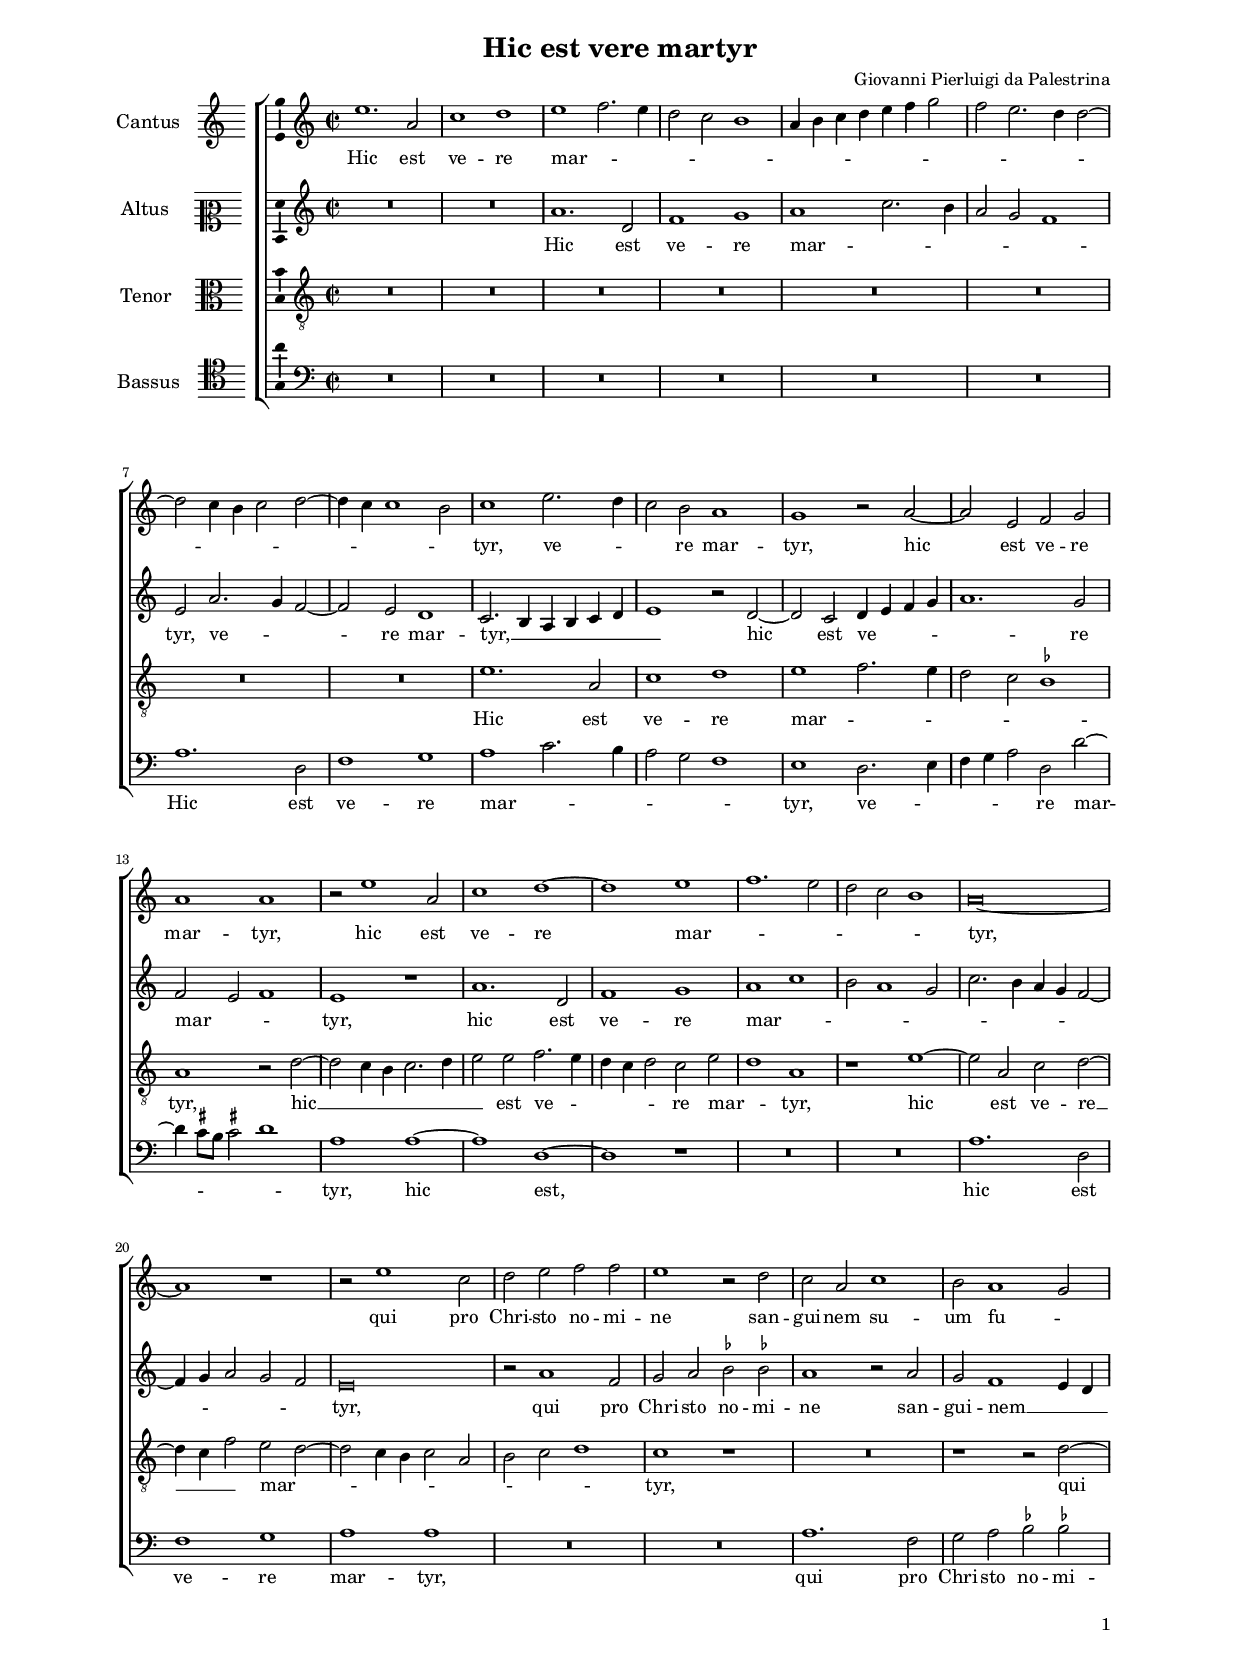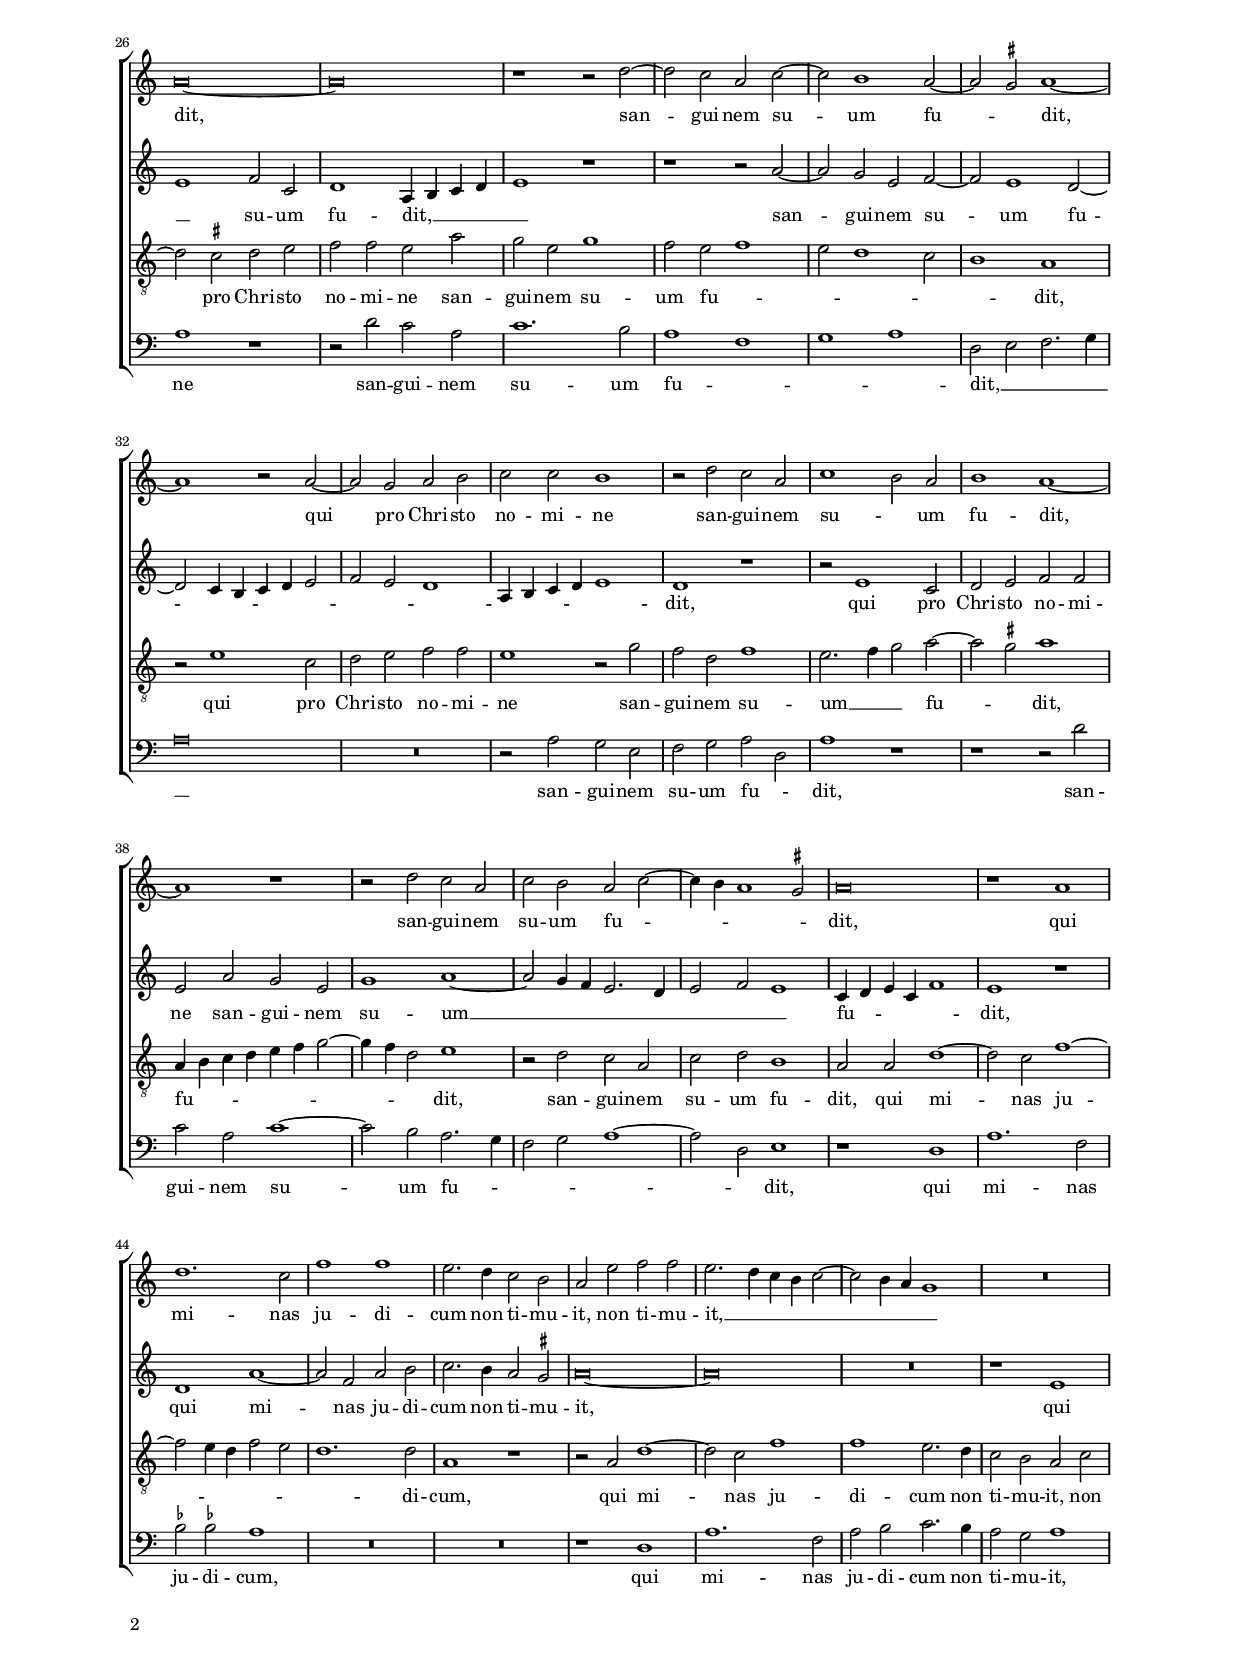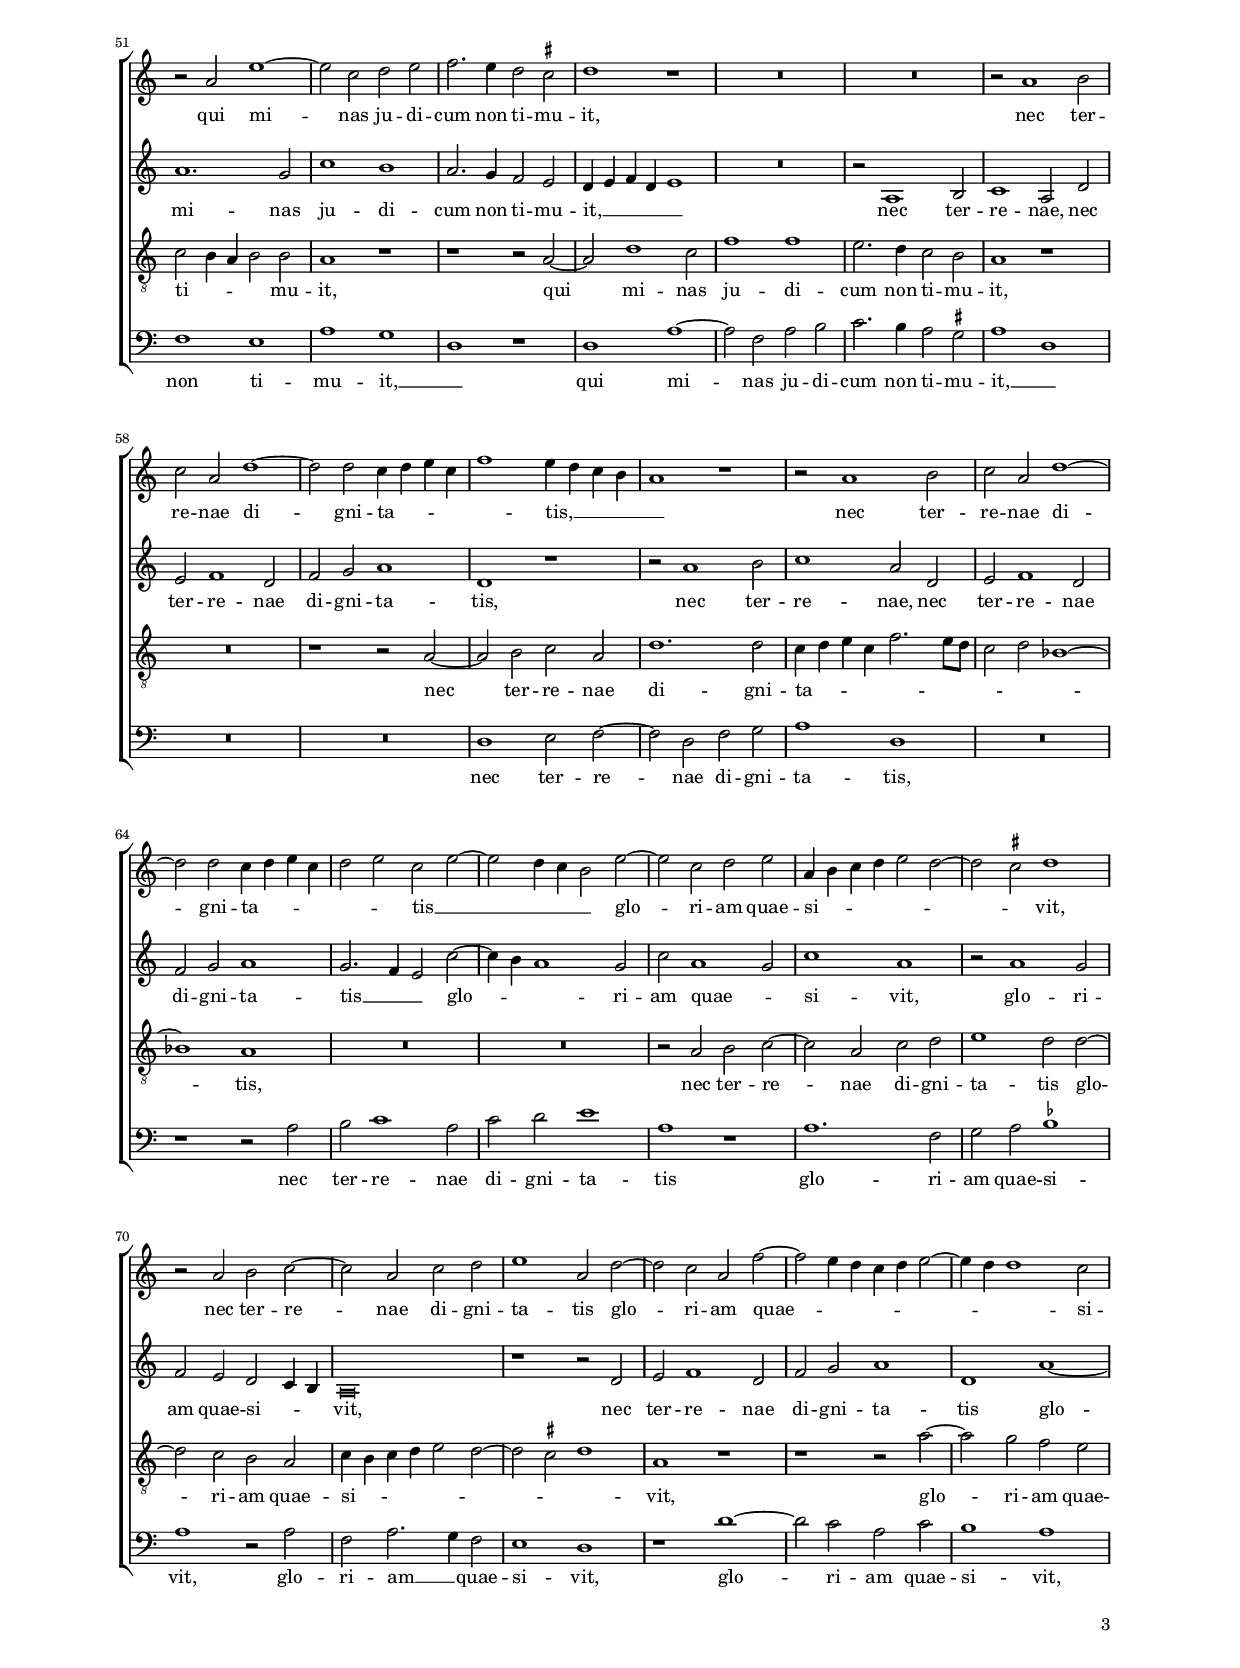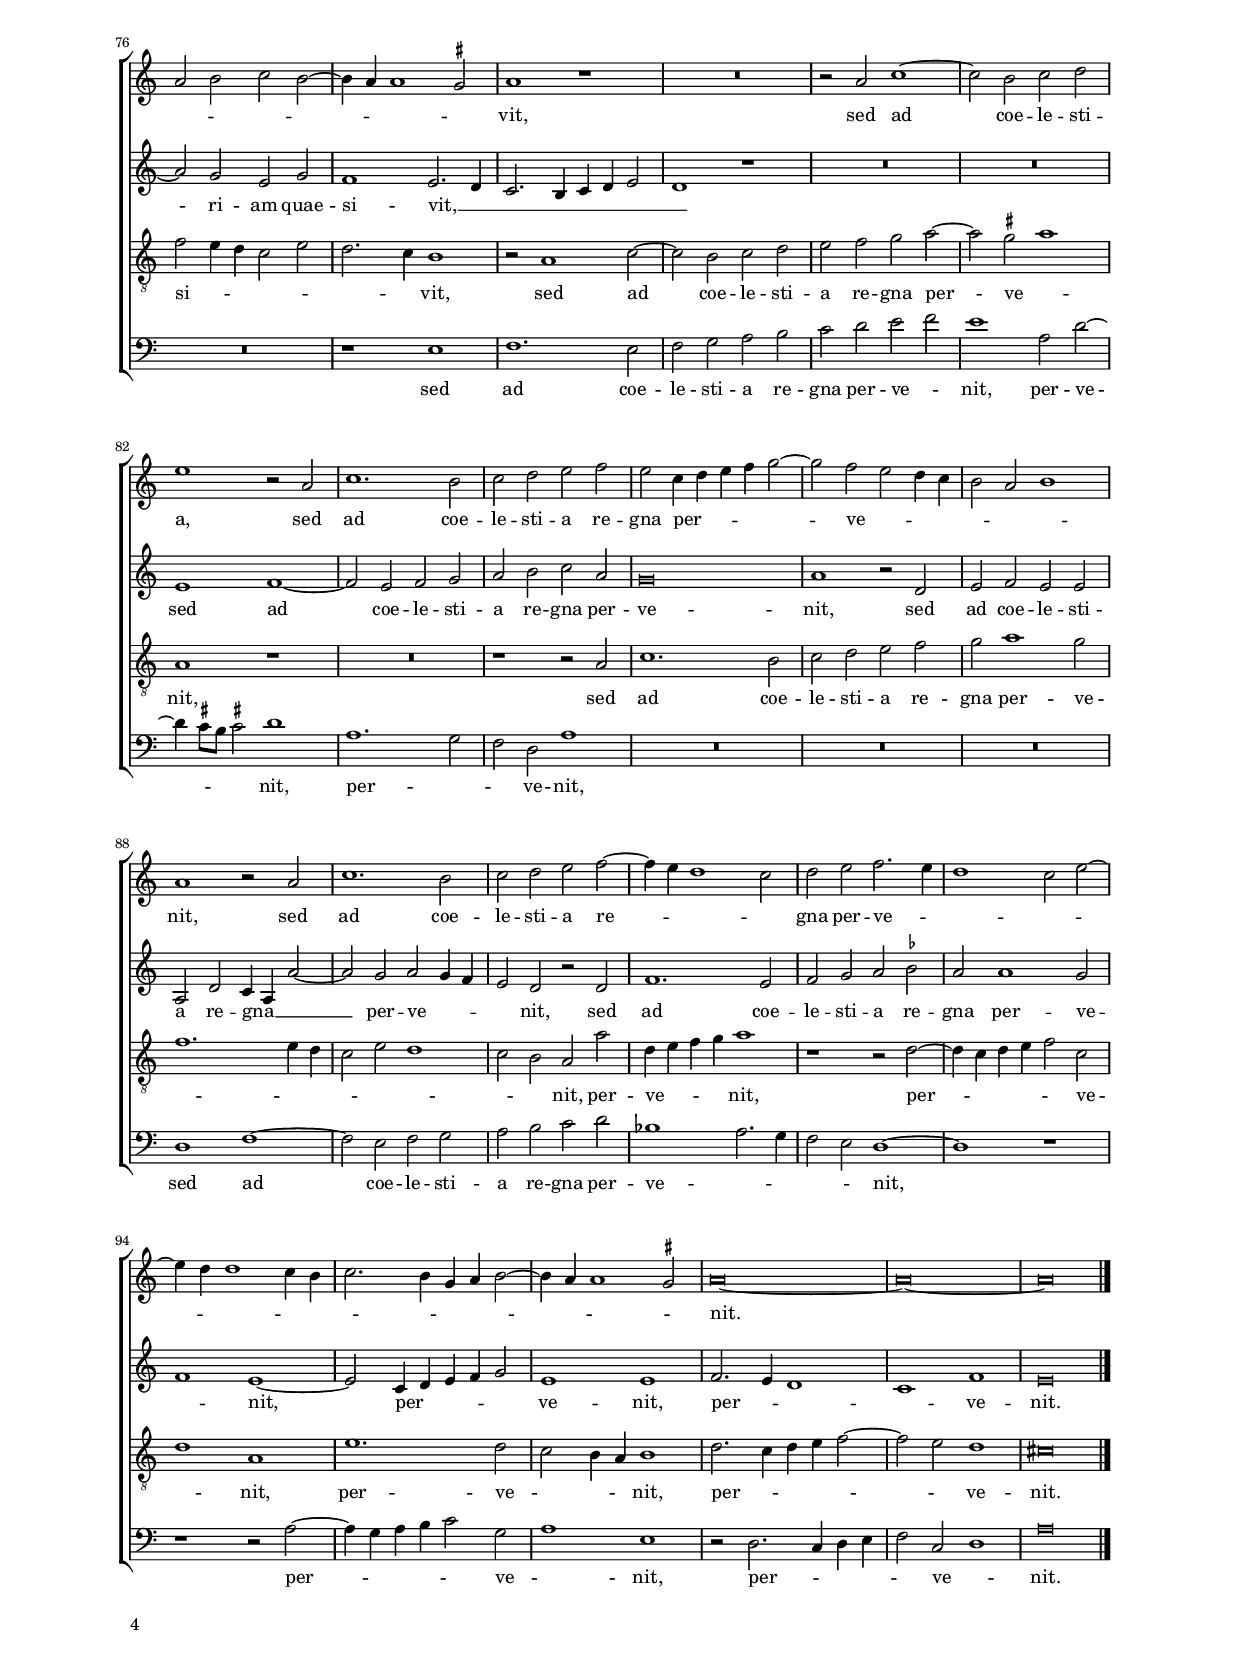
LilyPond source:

\header
{
  title="Hic est vere martyr"
  composer="Giovanni Pierluigi da Palestrina"
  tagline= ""
}

\version "2.22.2"
\language deutsch
#(set-global-staff-size 15)
% #(set-default-paper-size "letter")
#(ly:set-option 'point-and-click #f)

	
global = {
    % \set Staff.autoBeaming = ##f        
	\key c \major
	\time 2/2 \set Score.measureLength = #(ly:make-moment 2/1)
    \set Score.tempoHideNote = ##t
    \tempo 2 = 90
    \skip 1*2*99 \bar "|."
	}

	ficta = { \once \set suggestAccidentals = ##t }
	
	forget = #(define-music-function (music) (ly:music?) #{
		\accidentalStyle forget
		$music
		\accidentalStyle default
		#})
	

\paper
	{
	top-margin = 1.6 \cm
	bottom-margin = 1 \cm
	left-margin = 2.2 \cm
	right-margin = 2.2 \cm
	ragged-bottom = ##f
	ragged-last-bottom = ##f
	print-page-number = ##f
	system-system-spacing = #'((basic-distance . 17) (minimum-distance . 13) (padding . 5) (strechability . 150))
    oddFooterMarkup=\markup   \fill-line { "" \fromproperty #'page:page-number-string }
    evenFooterMarkup=\markup  \fill-line { \fromproperty #'page:page-number-string "" }
    last-bottom-spacing = #'((basic-distance . 11) (minimum-distance . 7) (padding . 4))
	systems-per-page = 4
%   page-count = 3        
%	min-systems-per-page = 3
	}


incipitcantus = \markup { \score {
	{
	\set Staff.instrumentName = \markup { \fontsize #1 "Cantus" }
	\key c \major
	\clef violin
	s4 \bar ""
	}
	\layout  {
	raggedright = ##t
	indent = 1.6 \cm
	line-width = 2.4\cm
	\context { \Staff \remove Time_signature_engraver }
	\override Staff.Clef.Y-extent = #'(0 . 0)
	}} \hspace #1 }
	
      
incipitaltus = \markup { \score {
	{
	\set Staff.instrumentName = \markup { \fontsize #1 "Altus" }
	\key c \major
	\clef mezzosoprano
	s4 \bar ""
	}
	\layout  {
	raggedright = ##t
	indent = 1.6 \cm
	line-width = 2.4\cm
	\context { \Staff \remove Time_signature_engraver }
	\override Staff.Clef.Y-extent = #'(0 . 0)
	}} \hspace #1 }


incipittenor = \markup { \score {
	{
	\set Staff.instrumentName = \markup { \fontsize #1 "Tenor" }
	\key c \major
	\clef alto
	s4 \bar ""
	}
	\layout  {
	raggedright = ##t
	indent = 1.6 \cm
	line-width = 2.4\cm
	\context { \Staff \remove Time_signature_engraver }
	\override Staff.Clef.Y-extent = #'(0 . 0)
	}} \hspace #1 }


incipitbassus = \markup { \score {
	{
	\set Staff.instrumentName = \markup { \fontsize #1 "Bassus" }
	\key c \major
	\clef tenor
	s4 \bar ""
	}
	\layout  {
	raggedright = ##t
	indent = 1.6 \cm
	line-width = 2.4\cm
	\context { \Staff \remove Time_signature_engraver }
	\override Staff.Clef.Y-extent = #'(0 . 0)
	}} \hspace #1 }


cantus =  \relative c''
	{
	e1. a,2
	c1 d
	e1 f2. e4
	d2 c h1
%5
	a4 h c d e f g2 |
	f2 e2. d4 d2~
	d2 c4 h c2 d~
	d4 c c1 h2
	c1 e2. d4
%10
	c2 h a1 |
	g1 r2 a~
	a2 e f g
	a1 a
	r2 e'1 a,2
%15
	c1 d~ |
	d1 e
	f1. e2
	d2 c h1
	a\breve~
%20
	a1 r |
	r2 e'1 c2
	d2 e f f
	e1 r2 d
	c2 a c1
%25
	h2 a1 g2 |
	a\breve~
	a\breve
	r1 r2 d~
	d2 c a c~
%30
	c2 h1 a2~ |
	a2 \ficta gis a1~
	a1 r2 a~
	a2 g a h
	c2 c h1
%35
	r2 d c a |
	c1 h2 a
	h1 a~
	a1 r
	r2 d c a
%40
	c2 h a c~ |
	c4 h a1 \ficta gis2
	a\breve
	r1 a
	d1. c2
%45
	f1 f |
	e2. d4 c2 h
	a2 e' f f
	e2. d4 c h c2~
	c2 h4 a g1
%50
	R\breve |
	r2 a e'1~
	e2 c d e
	f2. e4 d2 \ficta cis
	d1 r
%55
	R\breve |
	R\breve
	r2 a1 h2
	c2 a d1~
	d2 d c4 d e c
%60
	f1 e4 d c h |
	a1 r
	r2 a1 h2
	c2 a d1~
	d2 d c4 d e c
%65
	d2 e c e~ |
	e2 d4 c h2 e~
	e2 c d e
	a,4 h c d e2 d~
	d2 \ficta cis d1
%70
	r2 a h c~ |
	c2 a c d
	e1 a,2 d~
	d2 c a f'~
	f2 e4 d c d e2~
%75
	e4 d d1 c2 |
	a2 h c h~
	h4 a a1 \ficta gis2
	a1 r
	R\breve
%80
	r2 a c1~ |
	c2 h c d
	e1 r2 a,
	c1. h2
	c2 d e f
%85
	e2 c4 d e f g2~ |
	g2 f e d4 c
	h2 a h1
	a1 r2 a
	c1. h2
%90
	c2 d e f~ |
	f4 e d1 c2
	d2 e f2. e4
	d1 c2 e~
	e4 d d1 c4 h
%95
	c2. h4 g a h2~ |
	h4 a a1 \ficta gis2
	a\breve~
	a\breve~
	a\breve |
	}


altus =  \relative c'
	{
	R\breve
	R\breve
	a'1. d,2
	f1 g
%5
	a1 c2. h4 |
	a2 g f1
	e2 a2. g4 f2~
	f2 e d1
	c2. h4 a h c d
%10
	e1 r2 d~ |
	d2 c d4 e f g
	a1. g2
	f2 e f1
	e1 r
%15
	a1. d,2 |
	f1 g
	a1 c
	h2 a1 g2
	c2. h4 a g f2~
%20
	f4 g a2 g f |
	e\breve
	r2 a1 f2
	g2 a \ficta b \ficta b!
	a1 r2 a
%25
	g2 f1 e4 d |
	e1 f2 c
	d1 a4 h c d
	e1 r
	r1 r2 a~
%30
	a2 g e f~ |
	f2 e1 d2~
	d2 c4 h c d e2
	f2 e d1
	a4 h c d e1
%35
	d1 r |
	r2 e1 c2
	d2 e f f
	e2 a g e
	g1 a~
%40
	a2 g4 f e2. d4 |
	e2 f e1
	c4 d e c f1
	e1 r
	d1 a'~
%45
	a2 f a h |
	c2. h4 a2 \ficta gis
	a\breve~
	a\breve
	R\breve
%50
	r1 e |
	a1. g2
	c1 h
	a2. g4 f2 e
	d4 e f d e1
%55
	R\breve |
	r2 a,1 h2
	c1 a2 d
	e2 f1 d2
	f2 g a1
%60
	d,1 r |
	r2 a'1 h2
	c1 a2 d,
	e2 f1 d2
	f2 g a1
%65
	g2. f4 e2 c'~ |
	c4 h a1 g2
	c2 a1 g2
	c1 a
	r2 a1 g2
%70
	f2 e d c4 h |
	a\breve
	r1 r2 d
	e2 f1 d2
	f2 g a1
%75
	d,1 a'~ |
	a2 g e g
	f1 e2. d4
	c2. h4 c d e2
	d1 r
%80
	R\breve |
	R\breve
	e1 f~
	f2 e f g
	a2 h c a
%85
	g\breve |
	a1 r2 d,
	e2 f e e
	a,2 d c4 a a'2~
	a2 g a g4 f
%90
	e2 d r d |
	f1. e2
	f2 g a \ficta b
	a2 a1 g2
	f1 e~
%95
	e2 c4 d e f g2 |
	e1 e
	f2. e4 d1
	c1 f
	e\breve |
	}


tenor =  \relative c'
	{
	R\breve
	R\breve
	R\breve
	R\breve
%5
	R\breve |
	R\breve
	R\breve
	R\breve
	e1. a,2
%10
	c1 d |
	e1 f2. e4
	d2 c \ficta b1
	a1 r2 d~
	d2 c4 h c2. d4
%15
	e2 e f2. e4 |
	d4 c d2 c e
	d1 a
	r1 e'~
	e2 a, c d~
%20
	d4 c f2 e d~ |
	d2 c4 h c2 a
	h2 c d1
	c1 r
	R\breve
%25
	r1 r2 d~ |
	d2 \ficta cis d2 e
	f2 f e a
	g2 e g1
	f2 e f1
%30
	e2 d1 c2 |
	h1 a
	r2 e'1 c2
	d2 e f f
	e1 r2 g
%35
	f2 d f1 |
	e2. f4 g2 a~
	a2 \ficta gis a1
	a,4 h c d e f g2~
	g4 f d2 e1
%40
	r2 d c a |
	c2 d h1
	a2 a d1~
	d2 c f1~
	f2 e4 d f2 e
%45
	d1. d2 |
	a1 r
	r2 a d1~
	d2 c f1
	f1 e2. d4
%50
	c2 h a c |
	c2 h4 a h2 h
	a1 r
	r1 r2 a~
	a2 d1 c2
%55
	f1 f |
	e2. d4 c2 h
	a1 r
	R\breve
	r1 r2 a~
%60
	a2 h c a |
	d1. d2
	c4 d e c f2. e8 d
	c2 d b1~
	b1 a
%65
	R\breve |
	R\breve
	r2 a h c~
	c2 a c d
	e1 d2 d~
%70
	d2 c h a |
	c4 h c d e2 d~
	d2 \ficta cis d1
	a1 r
	r1 r2 a'~
%75
	a2 g f e |
	f2 e4 d c2 e
	d2. c4 h1
	r2 a1 c2~
	c2 h c d
%80
	e2 f g a~ |
	a2 \ficta gis a1
	a,1 r
	R\breve
	r1 r2 a
%85
	c1. h2 |
	c2 d e f
	g2 a1 g2
	f1. e4 d
	c2 e d1
%90
	c2 h a a' |
	d,4 e f g a1
	r1 r2 d,~
	d4 c d e f2 c
	d1 a
%95
	e'1. d2 |
	c2 h4 a h1
	d2. c4 d e f2~
	f2 e d1
	cis\breve |
	}


bassus  =  \relative c
	{
	R\breve
	R\breve
	R\breve
	R\breve
%5
	R\breve |
	R\breve
	a'1. d,2
	f1 g
	a1 c2. h4
%10
	a2 g f1 |
	e1 d2. e4
	f4 g a2 d, d'~
	d4 \ficta cis8 h \ficta cis!2 d1
	a1 a~
%15
	a1 d,~ |
	d1 r
	R\breve
	R\breve
	a'1. d,2
%20
	f1 g |
	a1 a
	R\breve
	R\breve
	a1. f2
%25
	g2 a \ficta b \ficta b! |
	a1 r
	r2 d c a
	c1. h2
	a1 f
%30
	g1 a |
	d,2 e f2. g4
	a\breve
	R\breve
	r2 a g e
%35
	f2 g a d, |
	a'1 r
	r1 r2 d
	c2 a c1~
	c2 h a2. g4
%40
	f2 g a1~ |
	a2 d, e1
	r1 d
	a'1. f2
	\ficta b \ficta b! a1
%45
	R\breve |
	R\breve
	r1 d,
	a'1. f2
	a2 h c2. h4
%50
	a2 g a1 |
	f1 e
	a1 g
	d1 r
	d1 a'~
%55
	a2 f a h |
	c2. h4 a2 \ficta gis
	a1 d,
	R\breve
	R\breve
%60
	d1 e2 f~ |
	f2 d f g
	a1 d,
	R\breve
	r1 r2 a'
%65
	h2 c1 a2 |
	c2 d e1
	a,1 r
	a1. f2
	g2 a \ficta b1
%70
	a1 r2 a |
	f2 a2. g4 f2
	e1 d
	r1 d'~
	d2 c a c
%75
	h1 a |
	R\breve
	r1 e
	f1. e2
	f2 g a h
%80
	c2 d e f |
	e1 a,2 d~
	d4 \ficta cis8 h \ficta cis!2 d1
	a1. g2
	f2 d a'1
%85
	R\breve |
	R\breve
	R\breve
	d,1 f~
	f2 e f g
%90
	a2 h c d |
	b1 a2. g4
	f2 e d1~
	d1 r
	r1 r2 a'~
%95
	a4 g a h c2 g |
	a1 e
	r2 d2. c4 d e
	f2 c d1
	a'\breve |
	}

lyricscantus = \lyricmode {
	Hic est ve -- re mar -- _ _ _ _ _ _ _ _ _ _ _ _ _ _ _ _ _ _ _ _ _ _ _ tyr,
    ve -- _ _ re mar -- tyr,
    hic est ve -- re mar -- tyr,
    hic est ve -- re mar -- _ _ _ _ _ tyr,
    qui pro Chri -- sto no -- mi -- ne san -- gui -- nem su -- um fu -- _ dit,
    san -- gui -- nem su -- um fu -- _ dit,
    qui pro Chri -- sto no -- mi -- ne san -- gui -- nem su -- _ um fu -- dit,
    san -- gui -- nem su -- um fu -- _ _ _ _ dit,
    qui mi -- nas ju -- di -- cum non ti -- mu -- it,
    non ti -- mu -- it, __ _ _ _ _ _ _ _
    qui mi -- nas ju -- di -- cum non ti -- mu -- it,
    nec ter -- re -- nae di -- gni -- ta -- _ _ _ _ tis, __ _ _ _ _
    nec ter -- re -- nae di -- gni -- ta -- _ _ _ _ _ tis __ _ _ _ _ glo -- ri -- am quae -- si -- _ _ _ _ _ _ vit,
    nec ter -- re -- nae di -- gni -- ta -- tis glo -- ri -- am quae -- _ _ _ _ _ _ _ si -- _ _ _ _ _ _ _ vit,
    sed ad coe -- le -- sti -- a,
    sed ad coe -- le -- sti -- a re -- gna per -- _ _ _ _ ve -- _ _ _ _ _ _ nit,
    sed ad coe -- le -- sti -- a re -- _ _ _ gna per -- ve -- _ _ _ _ _ _ _ _ _ _ _ _ _ _ _ _ nit.
	}


lyricsaltus = \lyricmode {
	Hic est ve -- re mar -- _ _ _ _ _ tyr,
    ve -- _ _ re mar -- tyr, __ _ _ _ _ _ _
    hic est ve -- _ _ _ _ re mar -- _ _ tyr,
    hic est ve -- re mar -- _ _ _ _ _ _ _ _ _ _ _ _ _ tyr,
    qui pro Chri -- sto no -- mi -- ne san -- gui -- nem __ _ _ _ su -- um fu -- dit, __ _ _ _ _
    san -- gui -- nem su -- um fu -- _ _ _ _ _ _ _ _ _ _ _ _ _ dit,
    qui pro Chri -- sto no -- mi -- ne san -- gui -- nem su -- um __ _ _ _ _ _ _ _ fu -- _ _ _ _ dit,
    qui mi -- nas ju -- di -- cum non ti -- mu -- it,
    qui mi -- nas ju -- di -- cum non ti -- mu -- it, __ _ _ _ _
    nec ter -- re -- nae,
    nec ter -- re -- nae di -- gni -- ta -- tis,
    nec ter -- re -- nae,
    nec ter -- re -- nae di -- gni -- ta -- tis __ _ _ glo -- _ _ ri -- am quae -- _ si -- vit,
    glo -- ri -- am quae -- si -- _ _ vit,
    nec ter -- re -- nae di -- gni -- ta -- tis glo -- ri -- am quae -- si -- vit, __ _ _ _ _ _ _ _
    sed ad coe -- le -- sti -- a re -- gna per -- ve -- nit,
    sed ad coe -- le -- sti -- a re -- gna __ _ _ per -- ve -- _ _ _ nit,
    sed ad coe -- le -- sti -- a re -- gna per -- ve -- _ nit,
    per -- _ _ _ _ ve -- nit,
    per -- _ _ _ ve -- nit.
	}


lyricstenor = \lyricmode {
	Hic est ve -- re mar -- _ _ _ _ _ tyr,
    hic __ _ _ _ _ _ est ve -- _ _ _ _ re mar -- _ tyr,
    hic est ve -- re __ _ _ mar -- _ _ _ _ _ _ _ _ tyr,
    qui pro Chri -- sto no -- mi -- ne san -- gui -- nem su -- um fu -- _ _ _ _ _ dit,
    qui pro Chri -- sto no -- mi -- ne san -- gui -- nem su -- um __ _ _ fu -- _ dit,
    fu -- _ _ _ _ _ _ _ _ dit,
    san -- gui -- nem su -- um fu -- dit,
    qui mi -- nas ju -- _ _ _ _ _ di -- cum,
    qui mi -- nas ju -- di -- cum non ti -- mu -- it,
    non ti -- _ _ _ mu -- it,
    qui mi -- nas ju -- di -- cum non ti -- mu -- it,
    nec ter -- re -- nae di -- gni -- ta -- _ _ _ _ _ _ _ _ _ tis,
    nec ter -- re -- nae di -- gni -- ta -- tis glo -- ri -- am quae -- si -- _ _ _ _ _ _ _ vit,
    glo -- ri -- am quae -- si -- _ _ _ _ _ _ vit,
    sed ad coe -- le -- sti -- a re -- gna per -- ve -- _ nit,
    sed ad coe -- le -- sti -- a re -- gna per -- ve -- _ _ _ _ _ _ _ _ nit,
    per -- ve -- _ _ _ nit,
    per -- _ _ _ _ ve -- _ nit,
    per -- ve -- _ _ _ nit,
    per -- _ _ _ _ _ ve -- nit.
	}


lyricsbassus = \lyricmode {
	Hic est ve -- re mar -- _ _ _ _ _ tyr,
    ve -- _ _ _ _ re mar -- _ _ _ _ tyr,
    hic est,
    hic est ve -- re mar -- tyr,
    qui pro Chri -- sto no -- mi -- ne san -- gui -- nem su -- um fu -- _ _ _ dit, __ _ _ _ _
    san -- gui -- nem su -- um fu -- _ dit,
    san -- gui -- nem su -- um fu -- _ _ _ _ _ dit,
    qui mi -- nas ju -- di -- cum,
    qui mi -- nas ju -- di -- cum non ti -- mu -- it,
    non ti -- mu -- it, __ _
    qui mi -- nas ju -- di -- cum non ti -- mu -- it, __ _
    nec ter -- re -- nae di -- gni -- ta -- tis,
    nec ter -- re -- nae di -- gni -- ta -- tis glo -- ri -- am quae -- si -- vit,
    glo -- ri -- am __ _ quae -- si -- vit,
    glo -- ri -- am quae -- si -- vit,
    sed ad coe -- le -- sti -- a re -- gna per -- ve -- _ nit,
    per -- ve -- _ _ _ nit,
    per -- _ _ ve -- nit,
    sed ad coe -- le -- sti -- a re -- gna per -- ve -- _ _ _ _ nit,
    per -- _ _ _ _ ve -- _ nit,
    per -- _ _ _ _ ve -- _ nit.
	}


\score
{  
	\transpose c c {
	\new ChoirStaff \with { \override StaffGrouper.staff-staff-spacing.basic-distance = #12 }
	<<

	\new Staff << \global
	\new Voice="v1" {
		\set Staff.instrumentName=\incipitcantus
        %       \set Staff.instrumentName="S"
		\set Staff.midiInstrument = "reed organ"
		\clef "violin"
		\cantus }
	\new Lyrics \lyricsto "v1" {\lyricscantus }
	>>


	\new Staff << \global
	\new Voice="v2" {
		\set Staff.instrumentName=\incipitaltus
        %       \set Staff.instrumentName="A"
		\set Staff.midiInstrument = "reed organ"
        \clef "violin" % "G_8"
		\altus}
	\new Lyrics \lyricsto "v2" {\lyricsaltus }
	>>


	\new Staff << \global
	\new Voice="v3" {
		\set Staff.instrumentName=\incipittenor
        %       \set Staff.instrumentName="T"
		\set Staff.midiInstrument = "reed organ"
		\clef "G_8"
		\tenor }
	\new Lyrics \lyricsto "v3" {\lyricstenor }
	>>


	\new Staff << \global
	\new Voice="v4" {
		\set Staff.instrumentName=\incipitbassus
        %       \set Staff.instrumentName="B"
		\set Staff.midiInstrument = "reed organ"
		\clef "bass" 
		\bassus }
	\new Lyrics \lyricsto "v4" {\lyricsbassus}
	>>

	>>
	} % transpose

	\layout
	{
	indent = 2.3 \cm
%	\context { \Lyrics \override VerticalAxisGroup.nonstaff-relatedstaff-spacing.padding = #2 }
%	\context { \Lyrics \override LyricText.font-size = #1 }
	\context { \Staff \override TimeSignature.break-visibility = #end-of-line-invisible }
    \context { \Staff \consists "Ambitus_engraver" }
	\context { \Score \override BarNumber.padding = #2 }
	\context { \Voice \override NoteHead.style = #'baroque }
	}

\midi
	{
	}
	
}


% EOF
